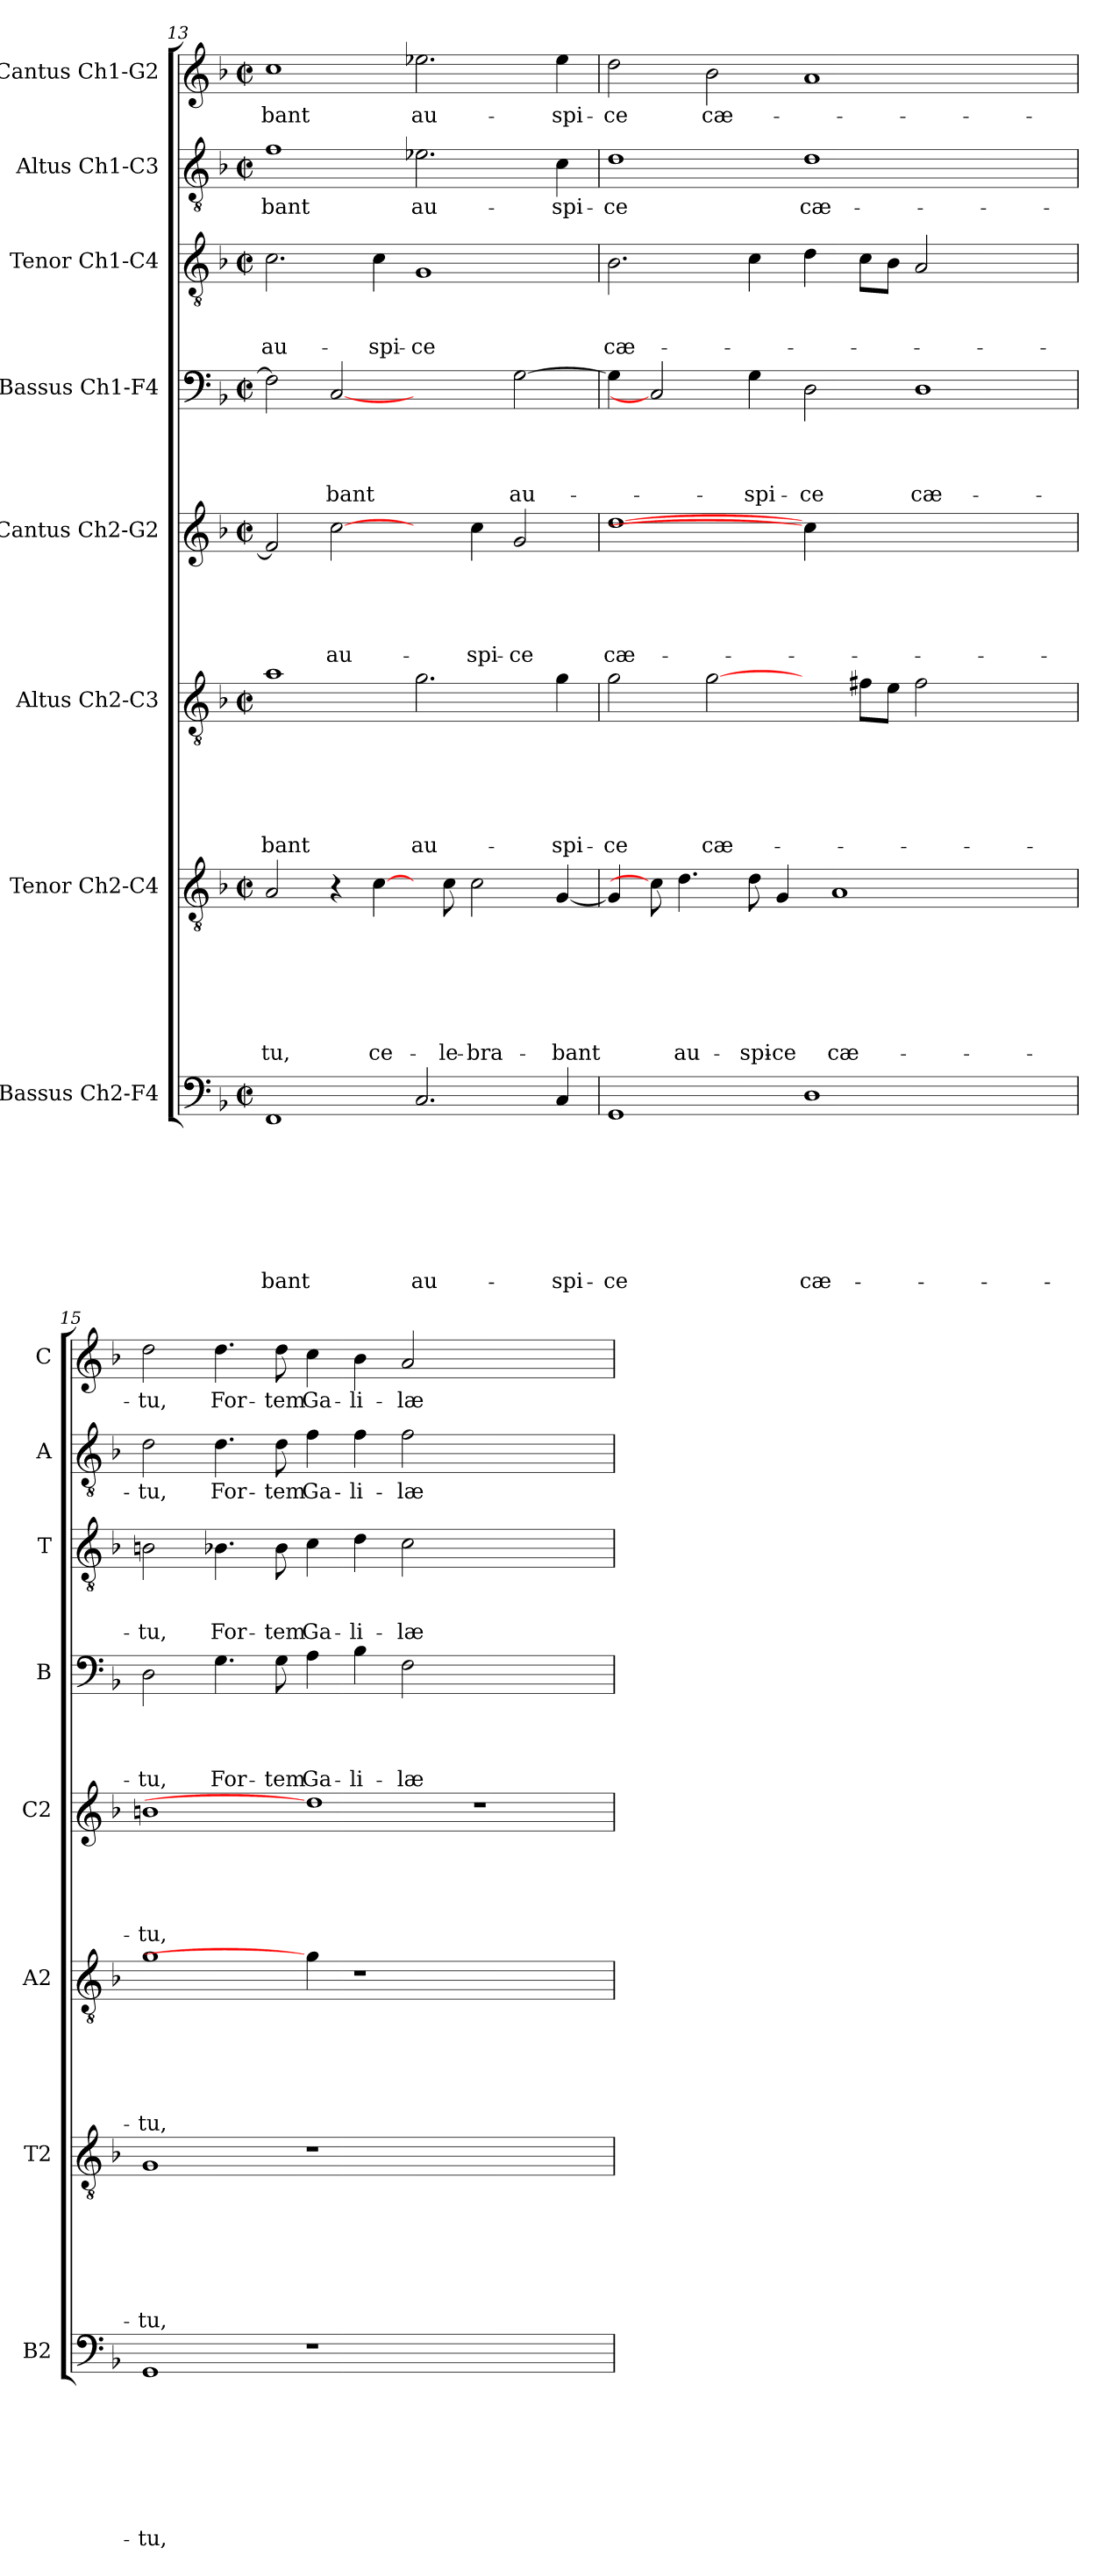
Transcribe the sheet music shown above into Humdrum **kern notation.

**kern	**text	**text	**text	**text	**text	**text	**text	**text	**kern	**text	**text	**text	**text	**text	**text	**text	**kern	**text	**text	**text	**text	**text	**text	**kern	**text	**text	**text	**text	**text	**kern	**text	**text	**text	**text	**kern	**text	**text	**text	**kern	**text	**kern	**text
*part8	*part8	*part8	*part8	*part8	*part8	*part8	*part8	*part8	*part7	*part7	*part7	*part7	*part7	*part7	*part7	*part7	*part6	*part6	*part6	*part6	*part6	*part6	*part6	*part5	*part5	*part5	*part5	*part5	*part5	*part4	*part4	*part4	*part4	*part4	*part3	*part3	*part3	*part3	*part2	*part2	*part1	*part1
*staff8	*staff8	*staff8	*staff8	*staff8	*staff8	*staff8	*staff8	*staff8	*staff7	*staff7	*staff7	*staff7	*staff7	*staff7	*staff7	*staff7	*staff6	*staff6	*staff6	*staff6	*staff6	*staff6	*staff6	*staff5	*staff5	*staff5	*staff5	*staff5	*staff5	*staff4	*staff4	*staff4	*staff4	*staff4	*staff3	*staff3	*staff3	*staff3	*staff2	*staff2	*staff1	*staff1
*I"Bassus Ch2-F4	*	*	*	*	*	*	*	*	*I"Tenor Ch2-C4	*	*	*	*	*	*	*	*I"Altus Ch2-C3	*	*	*	*	*	*	*I"Cantus Ch2-G2	*	*	*	*	*	*I"Bassus Ch1-F4	*	*	*	*	*I"Tenor Ch1-C4	*	*	*	*I"Altus Ch1-C3	*	*I"Cantus Ch1-G2	*
*I'B2	*	*	*	*	*	*	*	*	*I'T2	*	*	*	*	*	*	*	*I'A2	*	*	*	*	*	*	*I'C2	*	*	*	*	*	*I'B	*	*	*	*	*I'T	*	*	*	*I'A	*	*I'C	*
*clefF4	*	*	*	*	*	*	*	*	*clefGv2	*	*	*	*	*	*	*	*clefGv2	*	*	*	*	*	*	*clefG2	*	*	*	*	*	*clefF4	*	*	*	*	*clefGv2	*	*	*	*clefGv2	*	*clefG2	*
*k[b-]	*	*	*	*	*	*	*	*	*k[b-]	*	*	*	*	*	*	*	*k[b-]	*	*	*	*	*	*	*k[b-]	*	*	*	*	*	*k[b-]	*	*	*	*	*k[b-]	*	*	*	*k[b-]	*	*k[b-]	*
*F:	*	*	*	*	*	*	*	*	*F:	*	*	*	*	*	*	*	*F:	*	*	*	*	*	*	*F:	*	*	*	*	*	*F:	*	*	*	*	*F:	*	*	*	*F:	*	*F:	*
*M2/2	*	*	*	*	*	*	*	*	*M2/2	*	*	*	*	*	*	*	*M2/2	*	*	*	*	*	*	*M2/2	*	*	*	*	*	*M2/2	*	*	*	*	*M2/2	*	*	*	*M2/2	*	*M2/2	*
*met(c|)	*	*	*	*	*	*	*	*	*met(c|)	*	*	*	*	*	*	*	*met(c|)	*	*	*	*	*	*	*met(c|)	*	*	*	*	*	*met(c|)	*	*	*	*	*met(c|)	*	*	*	*met(c|)	*	*met(c|)	*
=13	=13	=13	=13	=13	=13	=13	=13	=13	=13	=13	=13	=13	=13	=13	=13	=13	=13	=13	=13	=13	=13	=13	=13	=13	=13	=13	=13	=13	=13	=13	=13	=13	=13	=13	=13	=13	=13	=13	=13	=13	=13	=13
!	!	!	!	!	!	!	!	!LO:LY:b	!	!	!	!	!	!	!	!LO:LY:b	!	!	!	!	!	!	!LO:LY:b	!	!	!	!	!	!	!	!	!	!	!	!	!	!	!LO:LY:b	!	!LO:LY:b	!	!LO:LY:b
1FF	.	.	.	.	.	.	.	-bant	2A/	.	.	.	.	.	.	-tu,	1a	.	.	.	.	.	-bant	2f/]	.	.	.	.	.	2F\]	.	.	.	.	2.c\	.	.	au-	1f	-bant	1cc	-bant
!	!	!	!	!	!	!	!	!	!	!	!	!	!	!	!	!	!	!	!	!	!	!	!	!	!	!	!	!	!LO:LY:b	!	!	!	!	!LO:LY:b	!	!	!	!	!	!	!	!
.	.	.	.	.	.	.	.	.	4r	.	.	.	.	.	.	.	.	.	.	.	.	.	.	[2cc\	.	.	.	.	au-	[2C	.	.	.	-bant	.	.	.	.	.	.	.	.
!	!	!	!	!	!	!	!	!	!	!	!	!	!	!	!	!LO:LY:b	!	!	!	!	!	!	!	!	!	!	!	!	!	!	!	!	!	!	!	!	!	!LO:LY:b	!	!	!	!
.	.	.	.	.	.	.	.	.	[4c\	.	.	.	.	.	.	ce-	.	.	.	.	.	.	.	.	.	.	.	.	.	.	.	.	.	.	4c\	.	.	-spi-	.	.	.	.
!	!	!	!	!	!	!	!	!LO:LY:b	!	!	!	!	!	!	!	!	!	!	!	!	!	!	!LO:LY:b	!	!	!	!	!	!	!	!	!	!	!	!	!	!	!LO:LY:b	!	!LO:LY:b	!	!LO:LY:b
2.C/	.	.	.	.	.	.	.	au-	8ryy	.	.	.	.	.	.	.	2.g\	.	.	.	.	.	au-	4ryy	.	.	.	.	.	2ryy	.	.	.	.	1G	.	.	-ce	2.e-X\	au-	2.ee-X\	au-
!	!	!	!	!	!	!	!	!	!	!	!	!	!	!	!	!LO:LY:b	!	!	!	!	!	!	!	!	!	!	!	!	!	!	!	!	!	!	!	!	!	!	!	!	!	!
.	.	.	.	.	.	.	.	.	8c\	.	.	.	.	.	.	-le-	.	.	.	.	.	.	.	.	.	.	.	.	.	.	.	.	.	.	.	.	.	.	.	.	.	.
!	!	!	!	!	!	!	!	!	!	!	!	!	!	!	!	!LO:LY:b	!	!	!	!	!	!	!	!	!	!	!	!	!LO:LY:b	!	!	!	!	!	!	!	!	!	!	!	!	!
.	.	.	.	.	.	.	.	.	2c\	.	.	.	.	.	.	-bra-	.	.	.	.	.	.	.	4cc\	.	.	.	.	-spi-	.	.	.	.	.	.	.	.	.	.	.	.	.
!	!	!	!	!	!	!	!	!	!	!	!	!	!	!	!	!	!	!	!	!	!	!	!	!	!	!	!	!	!LO:LY:b	!	!	!	!	!LO:LY:b	!	!	!	!	!	!	!	!
.	.	.	.	.	.	.	.	.	.	.	.	.	.	.	.	.	.	.	.	.	.	.	.	2g/	.	.	.	.	-ce	[2G\	.	.	.	au-	.	.	.	.	.	.	.	.
!	!	!	!	!	!	!	!	!LO:LY:b	!	!	!	!	!	!	!	!LO:LY:b	!	!	!	!	!	!	!LO:LY:b	!	!	!	!	!	!	!	!	!	!	!	!	!	!	!	!	!LO:LY:b	!	!LO:LY:b
4C/	.	.	.	.	.	.	.	-spi-	[4G/	.	.	.	.	.	.	-bant	4g\	.	.	.	.	.	-spi-	.	.	.	.	.	.	.	.	.	.	.	.	.	.	.	4c\	-spi-	4ee-\	-spi-
!!LO:LB:g=z
=14	=14	=14	=14	=14	=14	=14	=14	=14	=14	=14	=14	=14	=14	=14	=14	=14	=14	=14	=14	=14	=14	=14	=14	=14	=14	=14	=14	=14	=14	=14	=14	=14	=14	=14	=14	=14	=14	=14	=14	=14	=14	=14
!	!	!	!	!	!	!	!	!LO:LY:b	!	!	!	!	!	!	!	!	!	!	!	!	!	!	!LO:LY:b	!	!	!	!	!	!LO:LY:b	!	!	!	!	!	!	!	!	!LO:LY:b	!	!LO:LY:b	!	!LO:LY:b
1GG	.	.	.	.	.	.	.	-ce	4G/]	.	.	.	.	.	.	.	2g\	.	.	.	.	.	-ce	[1dd	.	.	.	.	cæ-	4G\]	.	.	.	.	2.B-\	.	.	cæ-	1d	-ce	2dd\	-ce
.	.	.	.	.	.	.	.	.	8c\]	.	.	.	.	.	.	.	.	.	.	.	.	.	.	.	.	.	.	.	.	2C]	.	.	.	.	.	.	.	.	.	.	.	.
!	!	!	!	!	!	!	!	!	!	!	!	!	!	!	!	!LO:LY:b	!	!	!	!	!	!	!	!	!	!	!	!	!	!	!	!	!	!	!	!	!	!	!	!	!	!
.	.	.	.	.	.	.	.	.	4.d\	.	.	.	.	.	.	au-	.	.	.	.	.	.	.	.	.	.	.	.	.	.	.	.	.	.	.	.	.	.	.	.	.	.
!	!	!	!	!	!	!	!	!	!	!	!	!	!	!	!	!	!	!	!	!	!	!	!LO:LY:b	!	!	!	!	!	!	!	!	!	!	!	!	!	!	!	!	!	!	!LO:LY:b
.	.	.	.	.	.	.	.	.	.	.	.	.	.	.	.	.	[2g\	.	.	.	.	.	cæ-	.	.	.	.	.	.	.	.	.	.	.	.	.	.	.	.	.	2b-\	cæ-
!	!	!	!	!	!	!	!	!	!	!	!	!	!	!	!	!LO:LY:b	!	!	!	!	!	!	!	!	!	!	!	!	!	!	!	!	!	!LO:LY:b	!	!	!	!	!	!	!	!
.	.	.	.	.	.	.	.	.	8d\	.	.	.	.	.	.	-spi-	.	.	.	.	.	.	.	.	.	.	.	.	.	4G\	.	.	.	-spi-	4c\	.	.	.	.	.	.	.
!	!	!	!	!	!	!	!	!	!	!	!	!	!	!	!	!LO:LY:b	!	!	!	!	!	!	!	!	!	!	!	!	!	!	!	!	!	!	!	!	!	!	!	!	!	!
.	.	.	.	.	.	.	.	.	4G/	.	.	.	.	.	.	-ce	.	.	.	.	.	.	.	.	.	.	.	.	.	.	.	.	.	.	.	.	.	.	.	.	.	.
!	!	!	!	!	!	!	!	!LO:LY:b	!	!	!	!	!	!	!	!	!	!	!	!	!	!	!	!	!	!	!	!	!	!	!	!	!	!LO:LY:b	!	!	!	!	!	!LO:LY:b	!	!
1D	.	.	.	.	.	.	.	cæ-	.	.	.	.	.	.	.	.	4ryy	.	.	.	.	.	.	4cc\]	.	.	.	.	.	2D\	.	.	.	-ce	4d\	.	.	.	1d	cæ-	1a	.
!	!	!	!	!	!	!	!	!	!	!	!	!	!	!	!	!LO:LY:b	!	!	!	!	!	!	!	!	!	!	!	!	!	!	!	!	!	!	!	!	!	!	!	!	!	!
.	.	.	.	.	.	.	.	.	1A	.	.	.	.	.	.	cæ-	.	.	.	.	.	.	.	.	.	.	.	.	.	.	.	.	.	.	.	.	.	.	.	.	.	.
.	.	.	.	.	.	.	.	.	.	.	.	.	.	.	.	.	8f#X\L	.	.	.	.	.	.	1ryy	.	.	.	.	.	.	.	.	.	.	8c\L	.	.	.	.	.	.	.
.	.	.	.	.	.	.	.	.	.	.	.	.	.	.	.	.	8e\J	.	.	.	.	.	.	.	.	.	.	.	.	.	.	.	.	.	8B-\J	.	.	.	.	.	.	.
!	!	!	!	!	!	!	!	!	!	!	!	!	!	!	!	!	!	!	!	!	!	!	!	!	!	!	!	!	!	!	!	!	!	!LO:LY:b	!	!	!	!	!	!	!	!
.	.	.	.	.	.	.	.	.	.	.	.	.	.	.	.	.	2f#\	.	.	.	.	.	.	.	.	.	.	.	.	1D	.	.	.	cæ-	2A/	.	.	.	.	.	.	.
2ryy	.	.	.	.	.	.	.	.	.	.	.	.	.	.	.	.	2ryy	.	.	.	.	.	.	.	.	.	.	.	.	.	.	.	.	.	2ryy	.	.	.	2ryy	.	2ryy	.
.	.	.	.	.	.	.	.	.	4.ryy	.	.	.	.	.	.	.	.	.	.	.	.	.	.	.	.	.	.	.	.	.	.	.	.	.	.	.	.	.	.	.	.	.
.	.	.	.	.	.	.	.	.	.	.	.	.	.	.	.	.	.	.	.	.	.	.	.	4ryy	.	.	.	.	.	.	.	.	.	.	.	.	.	.	.	.	.	.
=15	=15	=15	=15	=15	=15	=15	=15	=15	=15	=15	=15	=15	=15	=15	=15	=15	=15	=15	=15	=15	=15	=15	=15	=15	=15	=15	=15	=15	=15	=15	=15	=15	=15	=15	=15	=15	=15	=15	=15	=15	=15	=15
!	!	!	!	!	!	!	!	!LO:LY:b	!	!	!	!	!	!	!	!LO:LY:b	!	!	!	!	!	!	!LO:LY:b	!	!	!	!	!	!LO:LY:b	!	!	!	!	!LO:LY:b	!	!	!	!LO:LY:b	!	!LO:LY:b	!	!LO:LY:b
1GG	.	.	.	.	.	.	.	-tu,	1G	.	.	.	.	.	.	-tu,	1g	.	.	.	.	.	-tu,	1bn	.	.	.	.	-tu,	2D\	.	.	.	-tu,	2Bn\	.	.	-tu,	2d\	-tu,	2dd\	-tu,
!	!	!	!	!	!	!	!	!	!	!	!	!	!	!	!	!	!	!	!	!	!	!	!	!	!	!	!	!	!	!	!	!	!	!LO:LY:b	!	!	!	!LO:LY:b	!	!LO:LY:b	!	!LO:LY:b
.	.	.	.	.	.	.	.	.	.	.	.	.	.	.	.	.	.	.	.	.	.	.	.	.	.	.	.	.	.	4.G\	.	.	.	For-	4.B-X\	.	.	For-	4.d\	For-	4.dd\	For-
!	!	!	!	!	!	!	!	!	!	!	!	!	!	!	!	!	!	!	!	!	!	!	!	!	!	!	!	!	!	!	!	!	!	!LO:LY:b	!	!	!	!LO:LY:b	!	!LO:LY:b	!	!LO:LY:b
.	.	.	.	.	.	.	.	.	.	.	.	.	.	.	.	.	.	.	.	.	.	.	.	.	.	.	.	.	.	8G\	.	.	.	-tem	8B-\	.	.	-tem	8d\	-tem	8dd\	-tem
!	!	!	!	!	!	!	!	!	!	!	!	!	!	!	!	!	!	!	!	!	!	!	!	!	!	!	!	!	!	!	!	!	!	!LO:LY:b	!	!	!	!LO:LY:b	!	!LO:LY:b	!	!LO:LY:b
1r	.	.	.	.	.	.	.	.	1r	.	.	.	.	.	.	.	4g\]	.	.	.	.	.	.	1dd]	.	.	.	.	.	4A\	.	.	.	Ga-	4c\	.	.	Ga-	4f\	Ga-	4cc\	Ga-
!	!	!	!	!	!	!	!	!	!	!	!	!	!	!	!	!	!	!	!	!	!	!	!	!	!	!	!	!	!	!	!	!	!	!LO:LY:b	!	!	!	!LO:LY:b	!	!LO:LY:b	!	!LO:LY:b
.	.	.	.	.	.	.	.	.	.	.	.	.	.	.	.	.	1r	.	.	.	.	.	.	.	.	.	.	.	.	4B-\	.	.	.	-li-	4d\	.	.	-li-	4f\	-li-	4b-\	-li-
!	!	!	!	!	!	!	!	!	!	!	!	!	!	!	!	!	!	!	!	!	!	!	!	!	!	!	!	!	!	!	!	!	!	!LO:LY:b	!	!	!	!LO:LY:b	!	!LO:LY:b	!	!LO:LY:b
.	.	.	.	.	.	.	.	.	.	.	.	.	.	.	.	.	.	.	.	.	.	.	.	.	.	.	.	.	.	2F\	.	.	.	-læ-	2c\	.	.	-læ-	2f\	-læ-	2a/	-læ-
1ryy	.	.	.	.	.	.	.	.	1ryy	.	.	.	.	.	.	.	.	.	.	.	.	.	.	1r	.	.	.	.	.	1ryy	.	.	.	.	1ryy	.	.	.	1ryy	.	1ryy	.
.	.	.	.	.	.	.	.	.	.	.	.	.	.	.	.	.	2.ryy	.	.	.	.	.	.	.	.	.	.	.	.	.	.	.	.	.	.	.	.	.	.	.	.	.
=	=	=	=	=	=	=	=	=	=	=	=	=	=	=	=	=	=	=	=	=	=	=	=	=	=	=	=	=	=	=	=	=	=	=	=	=	=	=	=	=	=	=
*-	*-	*-	*-	*-	*-	*-	*-	*-	*-	*-	*-	*-	*-	*-	*-	*-	*-	*-	*-	*-	*-	*-	*-	*-	*-	*-	*-	*-	*-	*-	*-	*-	*-	*-	*-	*-	*-	*-	*-	*-	*-	*-
